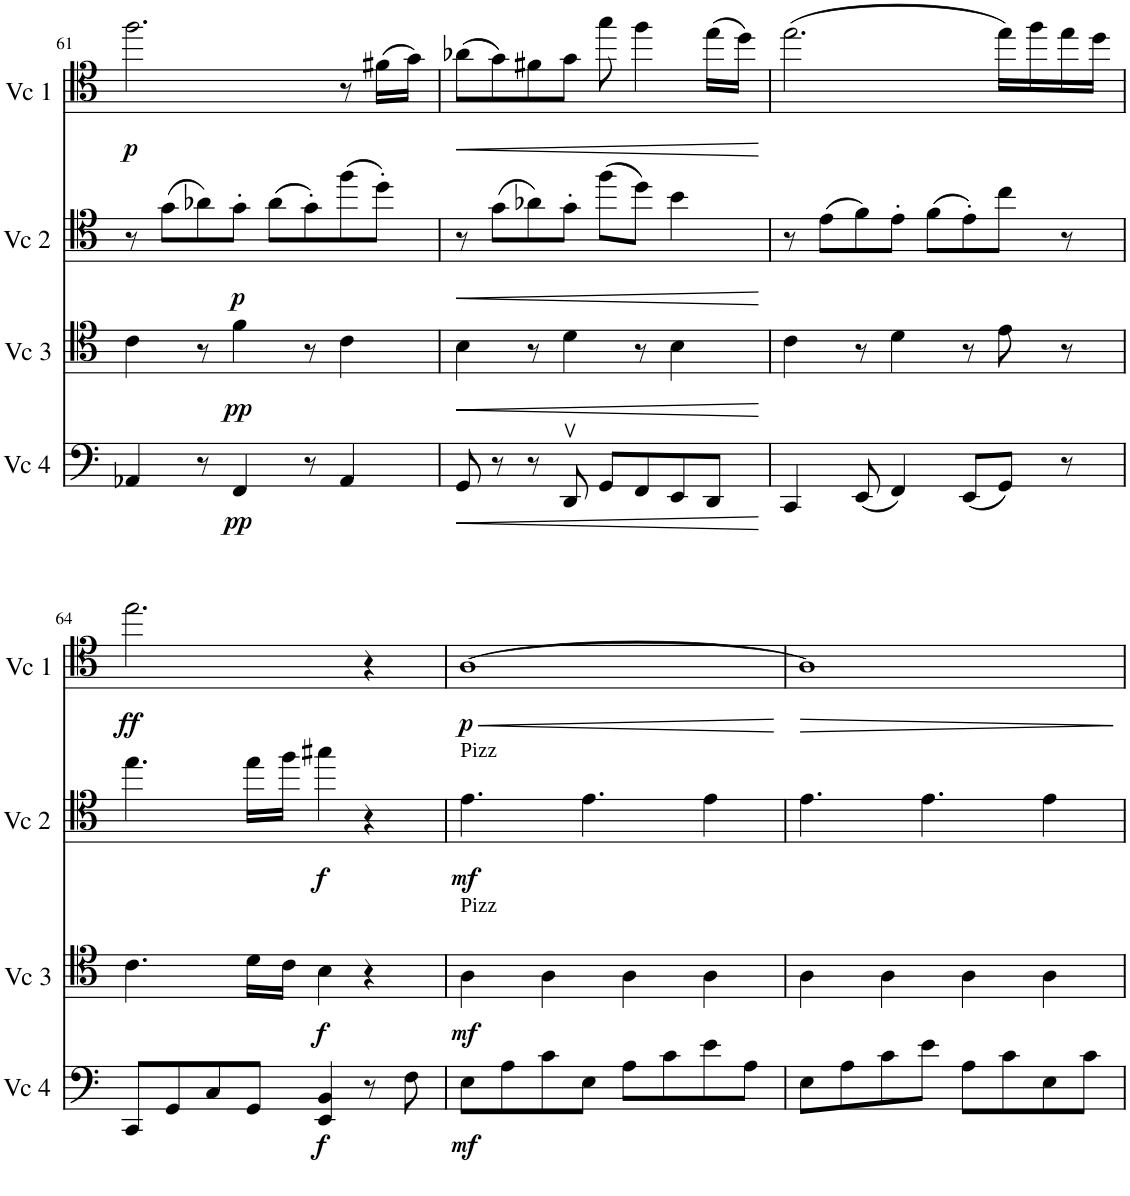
**kern	**dynam	**kern	**dynam	**kern	**dynam	**kern	**dynam
*part4	*part4	*part3	*part3	*part2	*part2	*part1	*part1
*staff4	*staff4	*staff3	*staff3	*staff2	*staff2	*staff1	*staff1
*I"Cello 4	*	*I"Cello 3	*	*I"Cello 2	*	*I"Cello 1	*
!!LO:PB:g=z
*clefF4	*	*clefC4	*	*clefC4	*	*clefC4	*
*k[]	*	*k[]	*	*k[]	*	*k[]	*
*M4/4	*	*M4/4	*	*M4/4	*	*M4/4	*
=61	=61	=61	=61	=61	=61	=61	=61
!	!	!	!	!	!	!	!LO:DY:b
4AA-X/	.	4c\	.	8r	.	2.ff\	p
.	.	.	.	(8g\L	.	.	.
8r	.	8r	.	8a-X\)	.	.	.
!	!LO:DY:b	!	!LO:DY:b	!	!LO:DY:b	!	!
4FF/	pp	4f\	pp	8g'\J	p	.	.
.	.	.	.	(8a-\L	.	.	.
8r	.	8r	.	8g'\)	.	.	.
4AA-/	.	4c\	.	(8ff\	.	8r	.
.	.	.	.	8dd'\J)	.	(16f#X\LL	.
.	.	.	.	.	.	16g\JJ)	.
=62	=62	=62	=62	=62	=62	=62	=62
!	!LO:HP:b	!	!LO:HP:b	!	!LO:HP:b	!	!LO:HP:b
8GG/	<	4B\	<	8r	<	(8a-X\L	<
8r	.	.	.	(8g\L	.	8g\)	.
8r	.	8r	.	8a-X\)	.	8f#X\	.
8DDv/	.	4d\	.	8g'\J	.	8g\J	.
8GG/L	.	.	.	(8ff\L	.	8gg\	.
8FF/	.	8r	.	8dd\J)	.	4ff\	.
8EE/	.	4B\	.	4b\	.	.	.
8DD/J	.	.	.	.	.	(16ee\LL	.
.	.	.	.	.	.	16dd\JJ)	.
.	[	.	[	.	[	.	[
=63	=63	=63	=63	=63	=63	=63	=63
4CC/	.	4c\	.	8r	.	(2.ee\	.
.	.	.	.	(8e\L	.	.	.
(8EE/	.	8r	.	8f\)	.	.	.
4FF/)	.	4d\	.	8e'\J	.	.	.
.	.	.	.	(8f\L	.	.	.
(8EE/L	.	8r	.	8e'\)	.	.	.
8GG/J)	.	8e\	.	8cc\J	.	16ee\LL)	.
.	.	.	.	.	.	16ff\	.
8r	.	8r	.	8r	.	16ee\	.
.	.	.	.	.	.	16dd\JJ	.
!!LO:LB:g=z
=64	=64	=64	=64	=64	=64	=64	=64
!	!	!	!	!	!	!	!LO:DY:b
8CC/L	.	4.c\	.	4.ee\	.	2.ee\	ff
8GG/	.	.	.	.	.	.	.
8C/	.	.	.	.	.	.	.
8GG/J	.	16d\LL	.	16ee\LL	.	.	.
.	.	16c\JJ	.	16ff\JJ	.	.	.
!	!LO:DY:b	!	!LO:DY:b	!	!LO:DY:b	!	!
4EE/ 4BB/	f	4B\	f	4gg#X\	f	.	.
8r	.	4r	.	4r	.	4r	.
8F\	.	.	.	.	.	.	.
=65	=65	=65	=65	=65	=65	=65	=65
!	!	!	!	!LO:TX:a:t=Pizz	!	!	!
!	!	!LO:TX:a:t=Pizz	!	!	!	!	!
!	!LO:DY:b	!	!LO:DY:b	!	!LO:DY:b	!	!LO:HP:b
!	!	!	!	!	!	!	!LO:DY:n=1:b
8E\L	mf	4A\	mf	4.e\	mf	[1A	< p
8A\	.	.	.	.	.	.	.
8c\	.	4A\	.	.	.	.	.
8E\J	.	.	.	4.e\	.	.	.
8A\L	.	4A\	.	.	.	.	.
8c\	.	.	.	.	.	.	.
8e\	.	4A\	.	4e\	.	.	.
8A\J	.	.	.	.	.	.	.
.	.	.	.	.	.	.	[
=66	=66	=66	=66	=66	=66	=66	=66
!	!	!	!	!	!	!	!LO:HP:b
8E\L	.	4A\	.	4.e\	.	1A]	>
8A\	.	.	.	.	.	.	.
8c\	.	4A\	.	.	.	.	.
8e\J	.	.	.	4.e\	.	.	.
8A\L	.	4A\	.	.	.	.	.
8c\	.	.	.	.	.	.	.
8E\	.	4A\	.	4e\	.	.	.
8c\J	.	.	.	.	.	.	.
.	.	.	.	.	.	.	]
=	=	=	=	=	=	=	=
*-	*-	*-	*-	*-	*-	*-	*-
